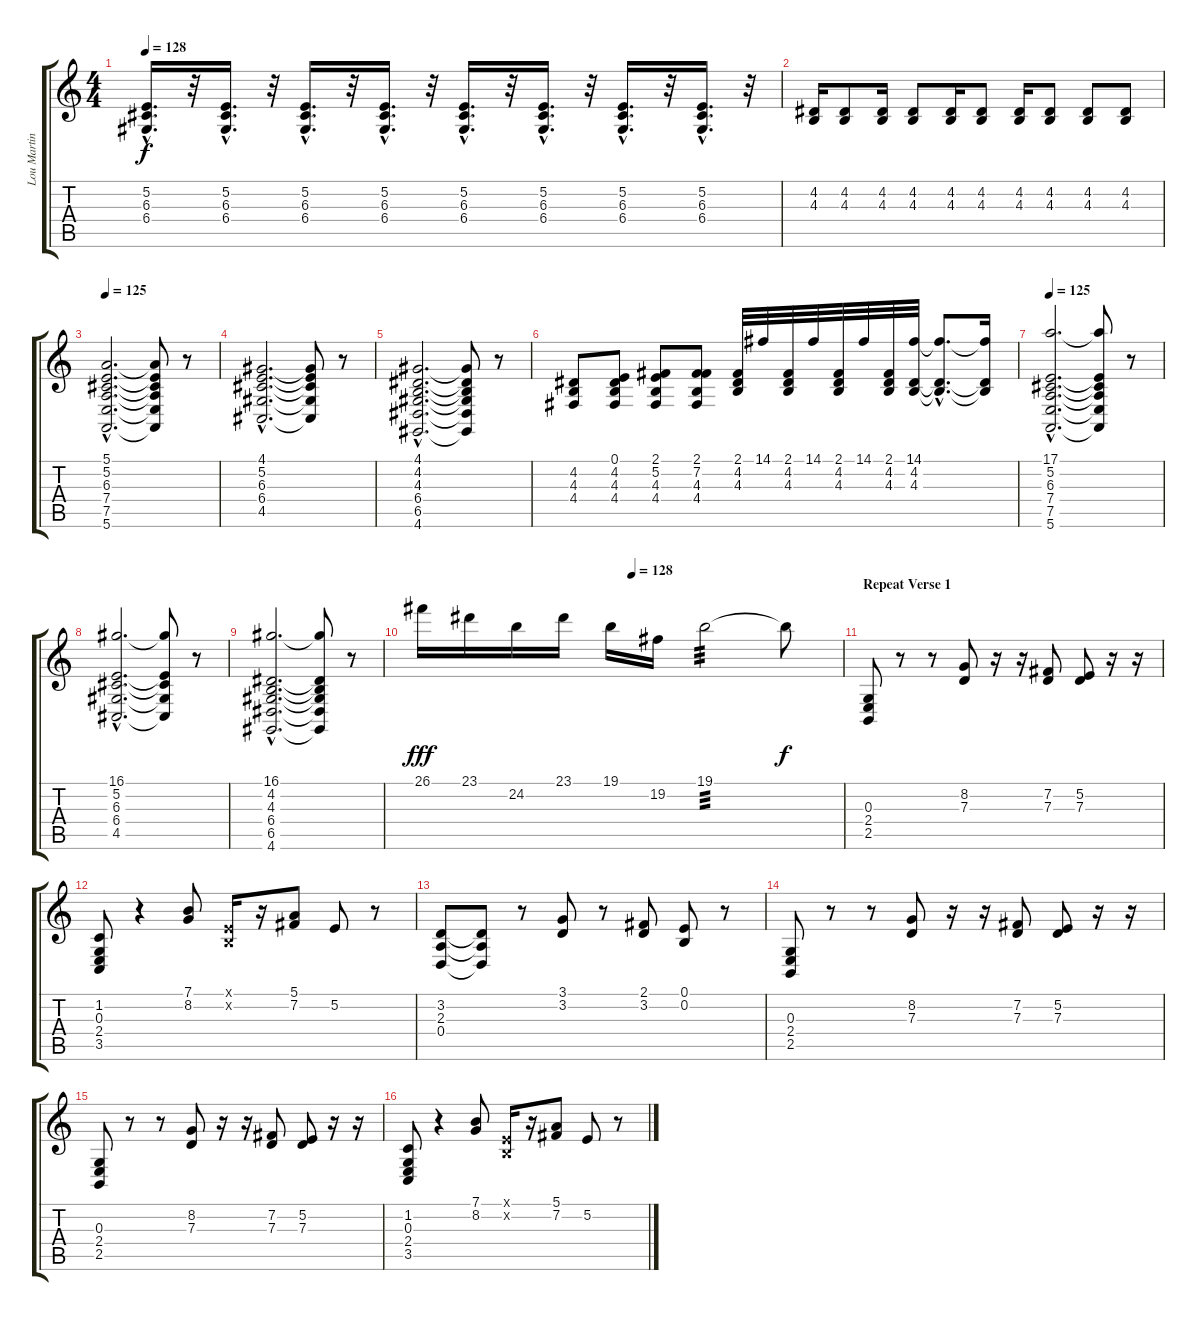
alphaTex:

\track ("Lou Martin" "Lou Martin") {instrument drawbarorgan}
\staff {score tabs}
\tuning (E4 B3 G3 D3 A2 E2) {hide}
\ts (4 4)
\tempo 128
\clef g2
\ks c
(5.2{hac} 6.3{hac} 6.4{hac}).16{d dy f} r.32 (5.2{hac} 6.3{hac} 6.4{hac}).16{d} r.32 (5.2{hac} 6.3{hac} 6.4{hac}).16{d} r.32 (5.2{hac} 6.3{hac} 6.4{hac}).16{d} r.32 (5.2{hac} 6.3{hac} 6.4{hac}).16{d} r.32 (5.2{hac} 6.3{hac} 6.4{hac}).16{d} r.32 (5.2{hac} 6.3{hac} 6.4{hac}).16{d} r.32 (5.2{hac} 6.3{hac} 6.4{hac}).16{d} r.32 |
(4.2 4.3).16 (4.2 4.3).8 (4.2 4.3).16 (4.2 4.3).8 (4.2 4.3).16 (4.2 4.3).8 (4.2 4.3).16 (4.2 4.3).8 (4.2 4.3).8 (4.2 4.3).8 |
\tempo 127
\tempo 125
(5.1{hac} 5.2{hac} 6.3{hac} 7.4{hac} 7.5{hac} 5.6{hac}).2{d} (5.1{t} 5.2{t} 6.3{t} 7.4{t} 7.5{t} 5.6{t}).8 r.8 |
(4.1{hac} 5.2{hac} 6.3{hac} 6.4{hac} 4.5{hac}).2{d} (4.1{t} 5.2{t} 6.3{t} 6.4{t} 4.5{t}).8 r.8 |
(4.1{hac} 4.2{hac} 4.3{hac} 6.4{hac} 6.5{hac} 4.6{hac}).2{d} (4.1{t} 4.2{t} 4.3{t} 6.4{t} 6.5{t} 4.6{t}).8 r.8 |
(4.2 4.3 4.4).8 (0.1 4.2 4.3 4.4).8 (2.1 5.2 4.3 4.4).8 (2.1 7.2 4.3 4.4).8 (2.1 4.2 4.3).32 14.1.32 (2.1 4.2 4.3).32 14.1.32 (2.1 4.2 4.3).32 14.1.32 (2.1 4.2 4.3).32 (14.1 4.2 4.3).32 (14.1{hac t} 4.2{hac t} 4.3{hac t}).8{d} (14.1{t} 4.2{t} 4.3{t}).16 |
\tempo 125
(17.1{hac} 5.2{hac} 6.3{hac} 7.4{hac} 7.5{hac} 5.6{hac}).2{d} (17.1{t} 5.2{t} 6.3{t} 7.4{t} 7.5{t} 5.6{t}).8 r.8 |
(16.1{hac} 5.2{hac} 6.3{hac} 6.4{hac} 4.5{hac}).2{d} (16.1{t} 5.2{t} 6.3{t} 6.4{t} 4.5{t}).8 r.8 |
(16.1{hac} 4.2{hac} 4.3{hac} 6.4{hac} 6.5{hac} 4.6{hac}).2{d} (16.1{t} 4.2{t} 4.3{t} 6.4{t} 6.5{t} 4.6{t}).8 r.8 |
\tempo (128 0.5)
26.1.16{dy fff} 23.1.16 24.2.16 23.1.16 19.1.16 19.2.16 19.1.2{tp 3} 19.1{t}.8{dy f} |
\section ("" "Repeat Verse 1")
(0.3 2.4 2.5).8{volume 16} r.8 r.8 (8.2 7.3).8 r.16 r.16 (7.2 7.3).8 (5.2 7.3).8 r.16 r.16 |
(1.2 0.3 2.4 3.5).8 r.4 (7.1 8.2).8 (0.1{x} 0.2{x}).16 r.16 (5.1 7.2).8 5.2.8 r.8 |
(3.2 2.3 0.4).8 (3.2{t} 2.3{t} 0.4{t}).8 r.8 (3.1 3.2).8 r.8 (2.1 3.2).8 (0.1 0.2).8 r.8 |
(0.3 2.4 2.5).8 r.8 r.8 (8.2 7.3).8 r.16 r.16 (7.2 7.3).8 (5.2 7.3).8 r.16 r.16 |
(0.3 2.4 2.5).8 r.8 r.8 (8.2 7.3).8 r.16 r.16 (7.2 7.3).8 (5.2 7.3).8 r.16 r.16 |
(1.2 0.3 2.4 3.5).8 r.4 (7.1 8.2).8 (0.1{x} 0.2{x}).16 r.16 (5.1 7.2).8 5.2.8 r.8
